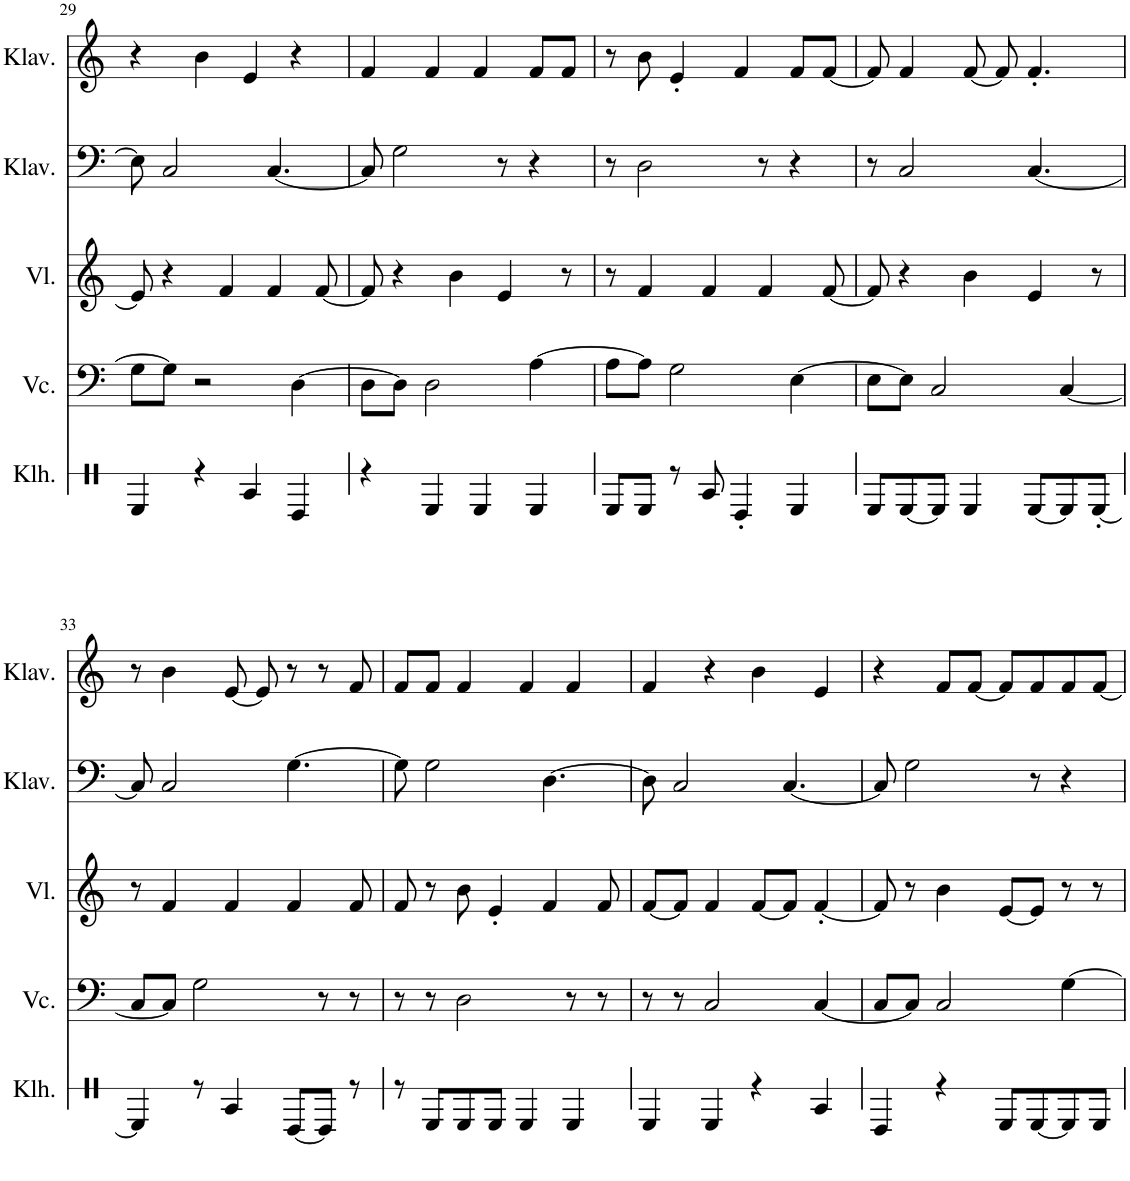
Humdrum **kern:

**kern	**kern	**kern	**kern	**kern
*part5	*part4	*part3	*part2	*part1
*staff5	*staff4	*staff3	*staff2	*staff1
*I"Klanghölzer	*I"Violoncello	*I"Violine	*I"Klavier	*I"Klavier
*I'Klh.	*I'Vc.	*I'Vl.	*I'Klav.	*I'Klav.
!!LO:PB:g=z
*clefX	*clefF4	*clefG2	*clefF4	*clefG2
*k[]	*k[]	*k[]	*k[]	*k[]
*M4/4	*M4/4	*M4/4	*M4/4	*M4/4
=29	=29	=29	=29	=29
4f/	8G\L	8e/]	8E\]	4r
.	8G\J]	4r	2C/	.
4r	2r	.	.	4b\
.	.	4f/	.	.
4b/	.	.	.	4e/
.	.	4f/	[4.C/	.
4e/	[4D\	.	.	4r
.	.	[8f/	.	.
=30	=30	=30	=30	=30
4r	8D\L	8f/]	8C/]	4f/
.	8D\J]	4r	2G\	.
4f/	2D\	.	.	4f/
.	.	4b\	.	.
4f/	.	.	.	4f/
.	.	4e/	8r	.
4f/	[4A\	.	4r	8f/L
.	.	8r	.	8f/J
=31	=31	=31	=31	=31
8f/L	8A\L	8r	8r	8r
8f/J	8A\J]	4f/	2D\	8b\
8r	2G\	.	.	4e'/
8b/	.	4f/	.	.
4e'/	.	.	.	4f/
.	.	4f/	8r	.
4f/	[4E\	.	4r	8f/L
.	.	[8f/	.	[8f/J
=32	=32	=32	=32	=32
8f/L	8E\L	8f/]	8r	8f/]
[8f/	8E\J]	4r	2C/	4f/
8f/J]	2C/	.	.	.
4f/	.	4b\	.	[8f/
.	.	.	.	8f/]
[8f/L	.	4e/	[4.C/	4.f'/
8f/]	[4C/	.	.	.
[8f'/J	.	8r	.	.
!!LO:LB:g=z
=33	=33	=33	=33	=33
4f/]	8C/L	8r	8C/]	8r
.	8C/J]	4f/	2C/	4b\
8r	2G\	.	.	.
4b/	.	4f/	.	[8e/
.	.	.	.	8e/]
[8e/L	.	4f/	[4.G\	8r
8e/J]	8r	.	.	8r
8r	8r	8f/	.	8f/
=34	=34	=34	=34	=34
8r	8r	8f/	8G\]	8f/L
8f/L	8r	8r	2G\	8f/J
8f/	2D\	8b\	.	4f/
8f/J	.	4e'/	.	.
4f/	.	.	.	4f/
.	.	4f/	[4.D\	.
4f/	8r	.	.	4f/
.	8r	8f/	.	.
=35	=35	=35	=35	=35
4f/	8r	[8f/L	8D\]	4f/
.	8r	8f/J]	2C/	.
4f/	2C/	4f/	.	4r
4r	.	[8f/L	.	4b\
.	.	8f/J]	[4.C/	.
4b/	[4C/	[4f'/	.	4e/
=36	=36	=36	=36	=36
4e/	8C/L	8f/]	8C/]	4r
.	8C/J]	8r	2G\	.
4r	2C/	4b\	.	8f/L
.	.	.	.	[8f/J
8f/L	.	[8e/L	.	8f/L]
[8f/	.	8e/J]	8r	8f/
8f/]	[4G\	8r	4r	8f/
8f/J	.	8r	.	[8f/J
=	=	=	=	=
*-	*-	*-	*-	*-
